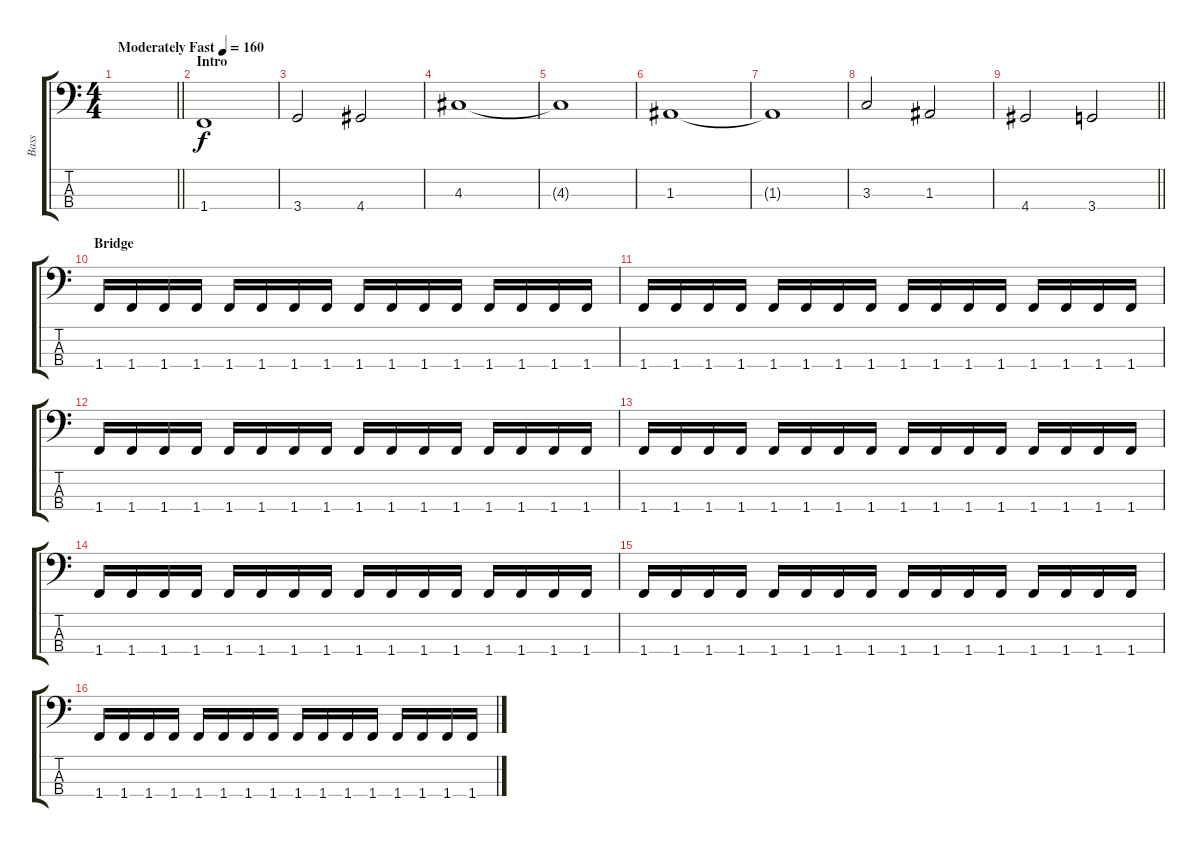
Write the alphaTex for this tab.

\track ("Bass" "Bass") {instrument electricbassfinger}
\staff {score tabs}
\tuning (G2 D2 A1 E1) {hide}
\ts (4 4)
\tempo (160 "Moderately Fast")
\clef f4
\barLineRight lightlight
\ks c
|
\section ("" "Intro")
1.4.1 |
3.4.2 4.4.2 |
4.3.1 |
4.3{t}.1 |
1.3.1 |
1.3{t}.1 |
3.3.2 1.3.2 |
\barLineRight lightlight
4.4.2 3.4.2 |
\section ("" "Bridge")
1.4.16 1.4.16 1.4.16 1.4.16 1.4.16 1.4.16 1.4.16 1.4.16 1.4.16 1.4.16 1.4.16 1.4.16 1.4.16 1.4.16 1.4.16 1.4.16 |
1.4.16 1.4.16 1.4.16 1.4.16 1.4.16 1.4.16 1.4.16 1.4.16 1.4.16 1.4.16 1.4.16 1.4.16 1.4.16 1.4.16 1.4.16 1.4.16 |
1.4.16 1.4.16 1.4.16 1.4.16 1.4.16 1.4.16 1.4.16 1.4.16 1.4.16 1.4.16 1.4.16 1.4.16 1.4.16 1.4.16 1.4.16 1.4.16 |
1.4.16 1.4.16 1.4.16 1.4.16 1.4.16 1.4.16 1.4.16 1.4.16 1.4.16 1.4.16 1.4.16 1.4.16 1.4.16 1.4.16 1.4.16 1.4.16 |
1.4.16 1.4.16 1.4.16 1.4.16 1.4.16 1.4.16 1.4.16 1.4.16 1.4.16 1.4.16 1.4.16 1.4.16 1.4.16 1.4.16 1.4.16 1.4.16 |
1.4.16 1.4.16 1.4.16 1.4.16 1.4.16 1.4.16 1.4.16 1.4.16 1.4.16 1.4.16 1.4.16 1.4.16 1.4.16 1.4.16 1.4.16 1.4.16 |
1.4.16 1.4.16 1.4.16 1.4.16 1.4.16 1.4.16 1.4.16 1.4.16 1.4.16 1.4.16 1.4.16 1.4.16 1.4.16 1.4.16 1.4.16 1.4.16
